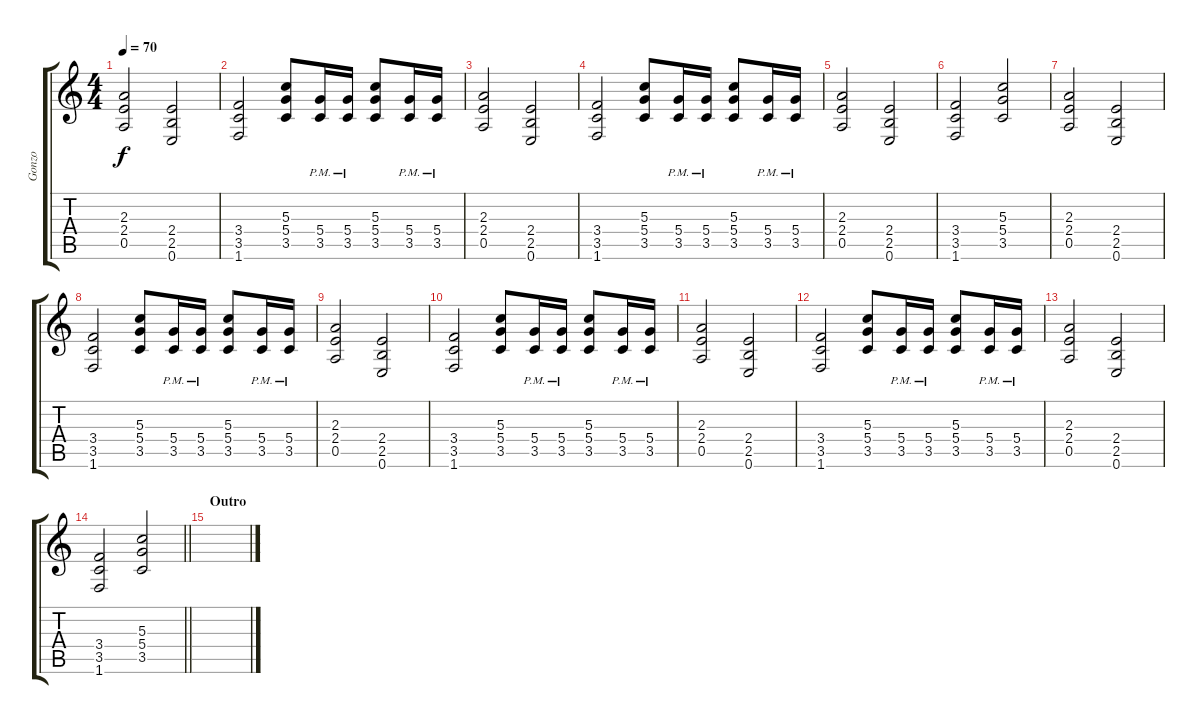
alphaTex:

\track ("Gonzo" "Gonzo") {instrument distortionguitar}
\staff {score tabs}
\tuning (E4 B3 G3 D3 A2 E2) {hide}
\ts (4 4)
\tempo 70
\clef g2
\ks c
(2.3 2.4 0.5).2{dy f} (2.4 2.5 0.6).2 |
(3.4 3.5 1.6).2 (5.3 5.4 3.5).8 (5.4{pm} 3.5{pm}).16 (5.4{pm} 3.5{pm}).16 (5.3 5.4 3.5).8 (5.4{pm} 3.5{pm}).16 (5.4{pm} 3.5{pm}).16 |
(2.3 2.4 0.5).2 (2.4 2.5 0.6).2 |
(3.4 3.5 1.6).2 (5.3 5.4 3.5).8 (5.4{pm} 3.5{pm}).16 (5.4{pm} 3.5{pm}).16 (5.3 5.4 3.5).8 (5.4{pm} 3.5{pm}).16 (5.4{pm} 3.5{pm}).16 |
(2.3 2.4 0.5).2 (2.4 2.5 0.6).2 |
(3.4 3.5 1.6).2 (5.3 5.4 3.5).2 |
(2.3 2.4 0.5).2 (2.4 2.5 0.6).2 |
(3.4 3.5 1.6).2 (5.3 5.4 3.5).8 (5.4{pm} 3.5{pm}).16 (5.4{pm} 3.5{pm}).16 (5.3 5.4 3.5).8 (5.4{pm} 3.5{pm}).16 (5.4{pm} 3.5{pm}).16 |
(2.3 2.4 0.5).2 (2.4 2.5 0.6).2 |
(3.4 3.5 1.6).2 (5.3 5.4 3.5).8 (5.4{pm} 3.5{pm}).16 (5.4{pm} 3.5{pm}).16 (5.3 5.4 3.5).8 (5.4{pm} 3.5{pm}).16 (5.4{pm} 3.5{pm}).16 |
(2.3 2.4 0.5).2 (2.4 2.5 0.6).2 |
(3.4 3.5 1.6).2 (5.3 5.4 3.5).8 (5.4{pm} 3.5{pm}).16 (5.4{pm} 3.5{pm}).16 (5.3 5.4 3.5).8 (5.4{pm} 3.5{pm}).16 (5.4{pm} 3.5{pm}).16 |
(2.3 2.4 0.5).2 (2.4 2.5 0.6).2 |
\barLineRight lightlight
(3.4 3.5 1.6).2 (5.3 5.4 3.5).2 |
\section ("" "Outro")
